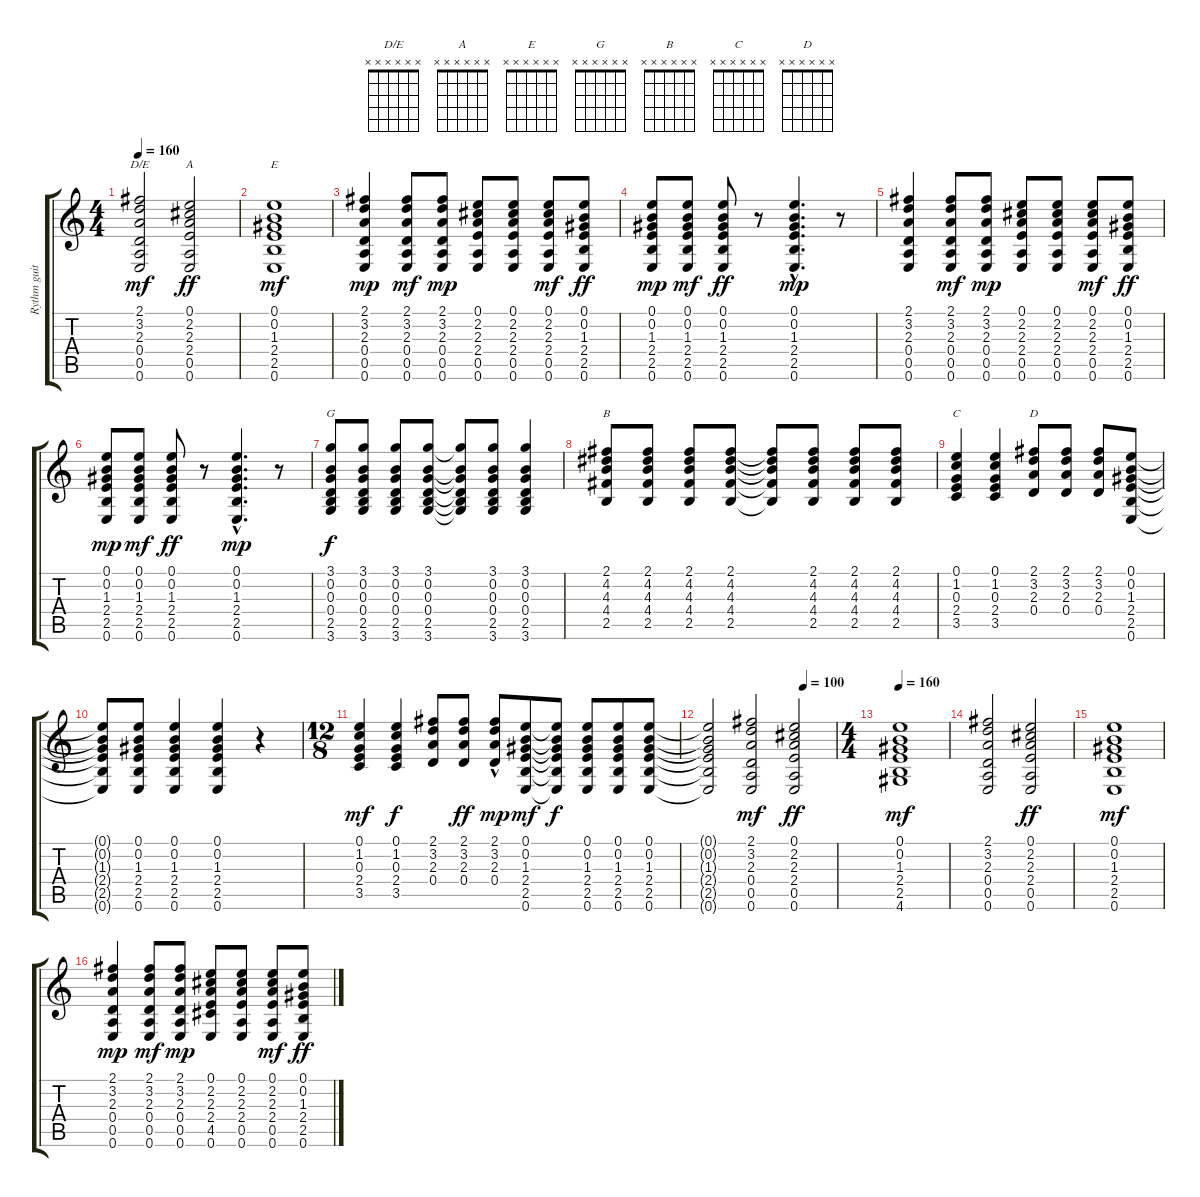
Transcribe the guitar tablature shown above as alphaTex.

\track ("Rythm guitar" "Rythm guit") {instrument acousticguitarsteel}
\staff {score tabs}
\tuning (E4 B3 G3 D3 A2 E2) {hide}
\chord ("D/E" x x x x x x)
\chord ("A" x x x x x x)
\chord ("E" x x x x x x)
\chord ("G" x x x x x x)
\chord ("B" x x x x x x)
\chord ("C" x x x x x x)
\chord ("D" x x x x x x)
\ts (4 4)
\tempo 160
\clef g2
\ks c
(2.1 3.2 2.3 0.4 0.5 0.6).2{ch "D/E" dy mf} (0.1 2.2 2.3 2.4 0.5 0.6).2{ch "A" dy ff} |
(0.1 0.2 1.3 2.4 2.5 0.6).1{ch "E" dy mf} |
(2.1 3.2 2.3 0.4 0.5 0.6).4{dy mp} (2.1 3.2 2.3 0.4 0.5 0.6).8{dy mf} (2.1 3.2 2.3 0.4 0.5 0.6).8{dy mp} (0.1 2.2 2.3 2.4 0.5 0.6).8 (0.1 2.2 2.3 2.4 0.5 0.6).8 (0.1 2.2 2.3 2.4 0.5 0.6).8{dy mf} (0.1 0.2 1.3 2.4 2.5 0.6).8{dy ff} |
(0.1 0.2 1.3 2.4 2.5 0.6).8{dy mp} (0.1 0.2 1.3 2.4 2.5 0.6).8{dy mf} (0.1 0.2 1.3 2.4 2.5 0.6).8{dy ff} r.8 (0.1{hac} 0.2 1.3{hac} 2.4{hac} 2.5 0.6).4{d dy mp} r.8 |
(2.1 3.2 2.3 0.4 0.5 0.6).4 (2.1 3.2 2.3 0.4 0.5 0.6).8{dy mf} (2.1 3.2 2.3 0.4 0.5 0.6).8{dy mp} (0.1 2.2 2.3 2.4 0.5 0.6).8 (0.1 2.2 2.3 2.4 0.5 0.6).8 (0.1 2.2 2.3 2.4 0.5 0.6).8{dy mf} (0.1 0.2 1.3 2.4 2.5 0.6).8{dy ff} |
(0.1 0.2 1.3 2.4 2.5 0.6).8{dy mp} (0.1 0.2 1.3 2.4 2.5 0.6).8{dy mf} (0.1 0.2 1.3 2.4 2.5 0.6).8{dy ff} r.8 (0.1{hac} 0.2 1.3{hac} 2.4{hac} 2.5 0.6).4{d dy mp} r.8 |
(3.1 0.2 0.3 0.4 2.5 3.6).8{ch "G" dy f} (3.1 0.2 0.3 0.4 2.5 3.6).8 (3.1 0.2 0.3 0.4 2.5 3.6).8 (3.1 0.2 0.3 0.4 2.5 3.6).8 (3.1{t} 0.2{t} 0.3{t} 0.4{t} 2.5{t} 3.6{t}).8 (3.1 0.2 0.3 0.4 2.5 3.6).8 (3.1 0.2 0.3 0.4 2.5 3.6).4 |
(2.1 4.2 4.3 4.4 2.5).8{ch "B"} (2.1 4.2 4.3 4.4 2.5).8 (2.1 4.2 4.3 4.4 2.5).8 (2.1 4.2 4.3 4.4 2.5).8 (2.1{t} 4.2{t} 4.3{t} 4.4{t} 2.5{t}).8 (2.1 4.2 4.3 4.4 2.5).8 (2.1 4.2 4.3 4.4 2.5).8 (2.1 4.2 4.3 4.4 2.5).8 |
(0.1 1.2 0.3 2.4 3.5).4{ch "C"} (0.1 1.2 0.3 2.4 3.5).4 (2.1 3.2 2.3 0.4).8{ch "D"} (2.1 3.2 2.3 0.4).8 (2.1 3.2 2.3 0.4).8 (0.1 0.2 1.3 2.4 2.5 0.6).8 |
(0.1{t} 0.2{t} 1.3{t} 2.4{t} 2.5{t} 0.6{t}).8 (0.1 0.2 1.3 2.4 2.5 0.6).8 (0.1 0.2 1.3 2.4 2.5 0.6).4 (0.1 0.2 1.3 2.4 2.5 0.6).4 r.4 |
\ts (12 8)
(0.1 1.2 0.3 2.4 3.5).4{dy mf} (0.1 1.2 0.3 2.4 3.5).4{dy f} (2.1 3.2 2.3 0.4).8 (2.1 3.2 2.3 0.4).8{dy ff} (2.1 3.2 2.3{hac} 0.4{hac}).8{dy mp} (0.1 0.2 1.3 2.4 2.5 0.6).8{dy mf} (0.1{t} 0.2{t} 1.3{t} 2.4{t} 2.5{t} 0.6{t}).8{dy f} (0.1 0.2 1.3 2.4 2.5 0.6).8 (0.1 0.2 1.3 2.4 2.5 0.6).8 (0.1 0.2 1.3 2.4 2.5 0.6).8 |
\tempo (100 0.75)
(0.1{t} 0.2{t} 1.3{t} 2.4{t} 2.5{t} 0.6{t}).2 (2.1 3.2 2.3 0.4 0.5 0.6).2{dy mf} (0.1 2.2 2.3 2.4 0.5 0.6).2{dy ff} |
\ts (4 4)
\tempo 160
(0.1 0.2 1.3 2.4 2.5 4.6).1{dy mf} |
(2.1 3.2 2.3 0.4 0.5 0.6).2 (0.1 2.2 2.3 2.4 0.5 0.6).2{dy ff} |
(0.1 0.2 1.3 2.4 2.5 0.6).1{dy mf} |
(2.1 3.2 2.3 0.4 0.5 0.6).4{dy mp} (2.1 3.2 2.3 0.4 0.5 0.6).8{dy mf} (2.1 3.2 2.3 0.4 0.5 0.6).8{dy mp} (0.1 2.2 2.3 2.4 4.5 0.6).8 (0.1 2.2 2.3 2.4 0.5 0.6).8 (0.1 2.2 2.3 2.4 0.5 0.6).8{dy mf} (0.1 0.2 1.3 2.4 2.5 0.6).8{dy ff}
